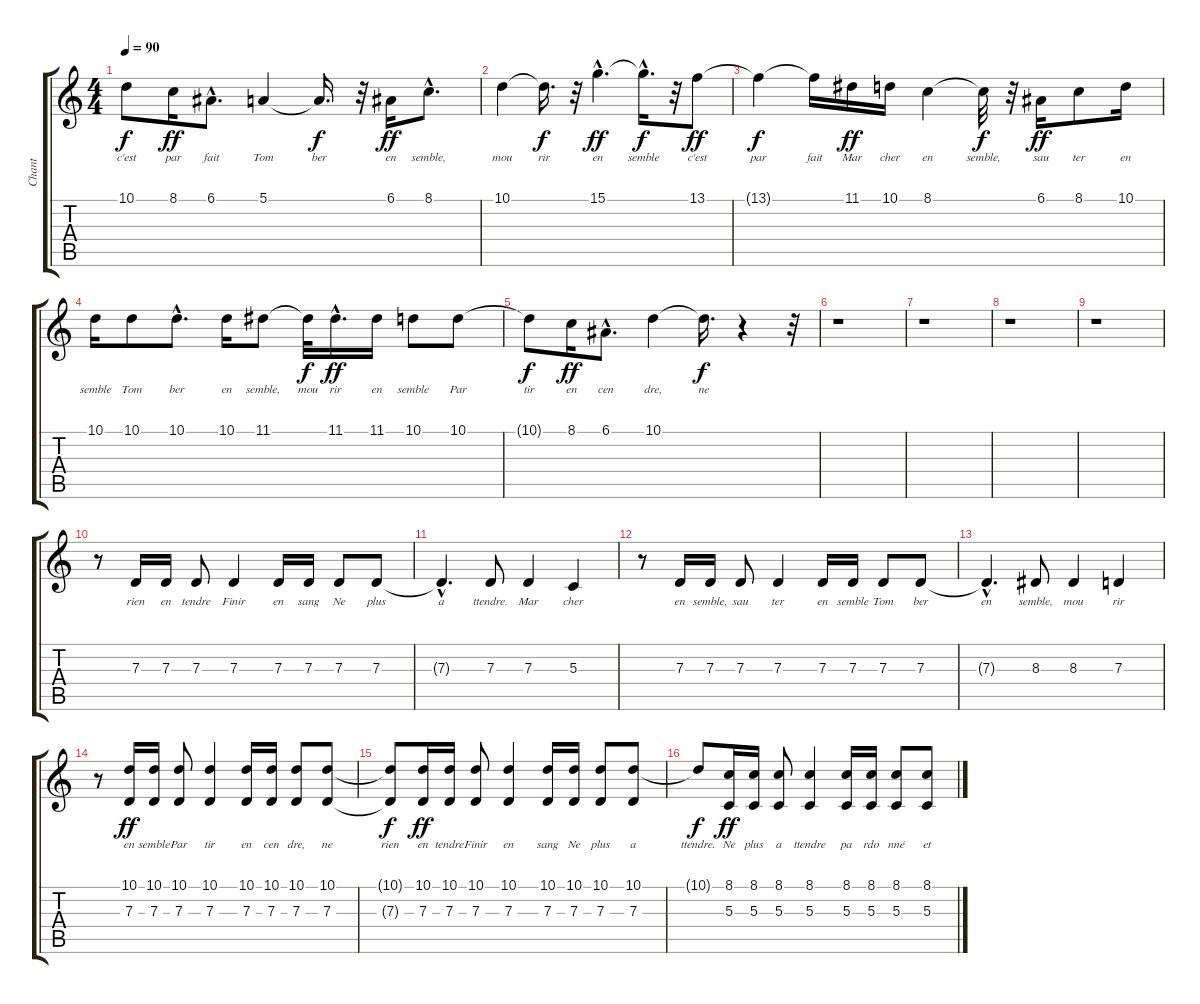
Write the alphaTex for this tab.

\track ("Chant" "Chant") {instrument flute}
\staff {score tabs}
\tuning (E4 B3 G3 D3 A2 E2) {hide}
\ts (4 4)
\tempo 90
\clef g2
\ks c
10.1{t}.8{lyrics (0 "c'est") lyrics (1 "") lyrics (2 "") lyrics (3 "") lyrics (4 "") dy f} 8.1.16{lyrics (0 "par") lyrics (1 "") lyrics (2 "") lyrics (3 "") lyrics (4 "") dy ff} 6.1{hac}.8{d lyrics (0 "fait") lyrics (1 "") lyrics (2 "") lyrics (3 "") lyrics (4 "")} 5.1.4{lyrics (0 "Tom") lyrics (1 "") lyrics (2 "") lyrics (3 "") lyrics (4 "")} 5.1{t}.16{d lyrics (0 "ber") lyrics (1 "") lyrics (2 "") lyrics (3 "") lyrics (4 "") dy f} r.32 6.1.16{lyrics (0 "en") lyrics (1 "") lyrics (2 "") lyrics (3 "") lyrics (4 "") dy ff} 8.1{hac}.8{d lyrics (0 "semble,") lyrics (1 "") lyrics (2 "") lyrics (3 "") lyrics (4 "")} |
10.1.4{lyrics (0 "mou") lyrics (1 "") lyrics (2 "") lyrics (3 "") lyrics (4 "")} 10.1{t}.16{d lyrics (0 "rir") lyrics (1 "") lyrics (2 "") lyrics (3 "") lyrics (4 "") dy f} r.32 15.1{hac}.4{d lyrics (0 "en") lyrics (1 "") lyrics (2 "") lyrics (3 "") lyrics (4 "") dy ff} 15.1{hac t}.16{d lyrics (0 "semble") lyrics (1 "") lyrics (2 "") lyrics (3 "") lyrics (4 "") dy f} r.32 13.1.8{lyrics (0 "c'est") lyrics (1 "") lyrics (2 "") lyrics (3 "") lyrics (4 "") dy ff} |
13.1{t}.4{lyrics (0 "par") lyrics (1 "") lyrics (2 "") lyrics (3 "") lyrics (4 "") dy f} 13.1{t}.16{lyrics (0 "fait") lyrics (1 "") lyrics (2 "") lyrics (3 "") lyrics (4 "")} 11.1.16{lyrics (0 "Mar") lyrics (1 "") lyrics (2 "") lyrics (3 "") lyrics (4 "") dy ff} 10.1.16{lyrics (0 "cher") lyrics (1 "") lyrics (2 "") lyrics (3 "") lyrics (4 "")} 8.1.4{lyrics (0 "en") lyrics (1 "") lyrics (2 "") lyrics (3 "") lyrics (4 "")} 8.1{t}.32{lyrics (0 "semble,") lyrics (1 "") lyrics (2 "") lyrics (3 "") lyrics (4 "") dy f} r.32 6.1.16{lyrics (0 "sau") lyrics (1 "") lyrics (2 "") lyrics (3 "") lyrics (4 "") dy ff} 8.1.8{lyrics (0 "ter") lyrics (1 "") lyrics (2 "") lyrics (3 "") lyrics (4 "")} 10.1.16{lyrics (0 "en") lyrics (1 "") lyrics (2 "") lyrics (3 "") lyrics (4 "")} |
10.1.16{lyrics (0 "semble") lyrics (1 "") lyrics (2 "") lyrics (3 "") lyrics (4 "")} 10.1.8{lyrics (0 "Tom") lyrics (1 "") lyrics (2 "") lyrics (3 "") lyrics (4 "")} 10.1{hac}.8{d lyrics (0 "ber") lyrics (1 "") lyrics (2 "") lyrics (3 "") lyrics (4 "")} 10.1.16{lyrics (0 "en") lyrics (1 "") lyrics (2 "") lyrics (3 "") lyrics (4 "")} 11.1.8{lyrics (0 "semble,") lyrics (1 "") lyrics (2 "") lyrics (3 "") lyrics (4 "")} 11.1{t}.32{lyrics (0 "mou") lyrics (1 "") lyrics (2 "") lyrics (3 "") lyrics (4 "") dy f} 11.1{hac}.16{d lyrics (0 "rir") lyrics (1 "") lyrics (2 "") lyrics (3 "") lyrics (4 "") dy ff} 11.1.16{lyrics (0 "en") lyrics (1 "") lyrics (2 "") lyrics (3 "") lyrics (4 "")} 10.1.8{lyrics (0 "semble") lyrics (1 "") lyrics (2 "") lyrics (3 "") lyrics (4 "")} 10.1.8{lyrics (0 "Par") lyrics (1 "") lyrics (2 "") lyrics (3 "") lyrics (4 "")} |
10.1{t}.8{lyrics (0 "tir") lyrics (1 "") lyrics (2 "") lyrics (3 "") lyrics (4 "") dy f} 8.1.16{lyrics (0 "en") lyrics (1 "") lyrics (2 "") lyrics (3 "") lyrics (4 "") dy ff} 6.1{hac}.8{d lyrics (0 "cen") lyrics (1 "") lyrics (2 "") lyrics (3 "") lyrics (4 "")} 10.1.4{lyrics (0 "dre,") lyrics (1 "") lyrics (2 "") lyrics (3 "") lyrics (4 "")} 10.1{t}.16{d lyrics (0 "ne") lyrics (1 "") lyrics (2 "") lyrics (3 "") lyrics (4 "") dy f} r.4 r.32 |
r.1 |
r.1 |
r.1 |
r.1 |
r.8 7.3.16{lyrics (0 "rien") lyrics (1 "") lyrics (2 "") lyrics (3 "") lyrics (4 "")} 7.3.16{lyrics (0 "en") lyrics (1 "") lyrics (2 "") lyrics (3 "") lyrics (4 "")} 7.3.8{lyrics (0 "tendre") lyrics (1 "") lyrics (2 "") lyrics (3 "") lyrics (4 "")} 7.3.4{lyrics (0 "Finir") lyrics (1 "") lyrics (2 "") lyrics (3 "") lyrics (4 "")} 7.3.16{lyrics (0 "en") lyrics (1 "") lyrics (2 "") lyrics (3 "") lyrics (4 "")} 7.3.16{lyrics (0 "sang") lyrics (1 "") lyrics (2 "") lyrics (3 "") lyrics (4 "")} 7.3.8{lyrics (0 "Ne") lyrics (1 "") lyrics (2 "") lyrics (3 "") lyrics (4 "")} 7.3.8{lyrics (0 "plus") lyrics (1 "") lyrics (2 "") lyrics (3 "") lyrics (4 "")} |
7.3{hac t}.4{d lyrics (0 "a") lyrics (1 "") lyrics (2 "") lyrics (3 "") lyrics (4 "")} 7.3.8{lyrics (0 "ttendre.") lyrics (1 "") lyrics (2 "") lyrics (3 "") lyrics (4 "")} 7.3.4{lyrics (0 "Mar") lyrics (1 "") lyrics (2 "") lyrics (3 "") lyrics (4 "")} 5.3.4{lyrics (0 "cher") lyrics (1 "") lyrics (2 "") lyrics (3 "") lyrics (4 "")} |
r.8 7.3.16{lyrics (0 "en") lyrics (1 "") lyrics (2 "") lyrics (3 "") lyrics (4 "")} 7.3.16{lyrics (0 "semble,") lyrics (1 "") lyrics (2 "") lyrics (3 "") lyrics (4 "")} 7.3.8{lyrics (0 "sau") lyrics (1 "") lyrics (2 "") lyrics (3 "") lyrics (4 "")} 7.3.4{lyrics (0 "ter") lyrics (1 "") lyrics (2 "") lyrics (3 "") lyrics (4 "")} 7.3.16{lyrics (0 "en") lyrics (1 "") lyrics (2 "") lyrics (3 "") lyrics (4 "")} 7.3.16{lyrics (0 "semble") lyrics (1 "") lyrics (2 "") lyrics (3 "") lyrics (4 "")} 7.3.8{lyrics (0 "Tom") lyrics (1 "") lyrics (2 "") lyrics (3 "") lyrics (4 "")} 7.3.8{lyrics (0 "ber") lyrics (1 "") lyrics (2 "") lyrics (3 "") lyrics (4 "")} |
7.3{hac t}.4{d lyrics (0 "en") lyrics (1 "") lyrics (2 "") lyrics (3 "") lyrics (4 "")} 8.3.8{lyrics (0 "semble,") lyrics (1 "") lyrics (2 "") lyrics (3 "") lyrics (4 "")} 8.3.4{lyrics (0 "mou") lyrics (1 "") lyrics (2 "") lyrics (3 "") lyrics (4 "")} 7.3.4{lyrics (0 "rir") lyrics (1 "") lyrics (2 "") lyrics (3 "") lyrics (4 "")} |
r.8 (10.1 7.3).16{lyrics (0 "en") lyrics (1 "") lyrics (2 "") lyrics (3 "") lyrics (4 "") dy ff} (10.1 7.3).16{lyrics (0 "semble") lyrics (1 "") lyrics (2 "") lyrics (3 "") lyrics (4 "")} (10.1 7.3).8{lyrics (0 "Par") lyrics (1 "") lyrics (2 "") lyrics (3 "") lyrics (4 "")} (10.1 7.3).4{lyrics (0 "tir") lyrics (1 "") lyrics (2 "") lyrics (3 "") lyrics (4 "")} (10.1 7.3).16{lyrics (0 "en") lyrics (1 "") lyrics (2 "") lyrics (3 "") lyrics (4 "")} (10.1 7.3).16{lyrics (0 "cen") lyrics (1 "") lyrics (2 "") lyrics (3 "") lyrics (4 "")} (10.1 7.3).8{lyrics (0 "dre,") lyrics (1 "") lyrics (2 "") lyrics (3 "") lyrics (4 "")} (10.1 7.3).8{lyrics (0 "ne") lyrics (1 "") lyrics (2 "") lyrics (3 "") lyrics (4 "")} |
(10.1{t} 7.3{t}).8{lyrics (0 "rien") lyrics (1 "") lyrics (2 "") lyrics (3 "") lyrics (4 "") dy f} (10.1 7.3).16{lyrics (0 "en") lyrics (1 "") lyrics (2 "") lyrics (3 "") lyrics (4 "") dy ff} (10.1 7.3).16{lyrics (0 "tendre") lyrics (1 "") lyrics (2 "") lyrics (3 "") lyrics (4 "")} (10.1 7.3).8{lyrics (0 "Finir") lyrics (1 "") lyrics (2 "") lyrics (3 "") lyrics (4 "")} (10.1 7.3).4{lyrics (0 "en") lyrics (1 "") lyrics (2 "") lyrics (3 "") lyrics (4 "")} (10.1 7.3).16{lyrics (0 "sang") lyrics (1 "") lyrics (2 "") lyrics (3 "") lyrics (4 "")} (10.1 7.3).16{lyrics (0 "Ne") lyrics (1 "") lyrics (2 "") lyrics (3 "") lyrics (4 "")} (10.1 7.3).8{lyrics (0 "plus") lyrics (1 "") lyrics (2 "") lyrics (3 "") lyrics (4 "")} (10.1 7.3).8{lyrics (0 "a") lyrics (1 "") lyrics (2 "") lyrics (3 "") lyrics (4 "")} |
10.1{t}.8{lyrics (0 "ttendre.") lyrics (1 "") lyrics (2 "") lyrics (3 "") lyrics (4 "") dy f} (8.1 5.3).16{lyrics (0 "Ne") lyrics (1 "") lyrics (2 "") lyrics (3 "") lyrics (4 "") dy ff} (8.1 5.3).16{lyrics (0 "plus") lyrics (1 "") lyrics (2 "") lyrics (3 "") lyrics (4 "")} (8.1 5.3).8{lyrics (0 "a") lyrics (1 "") lyrics (2 "") lyrics (3 "") lyrics (4 "")} (8.1 5.3).4{lyrics (0 "ttendre") lyrics (1 "") lyrics (2 "") lyrics (3 "") lyrics (4 "")} (8.1 5.3).16{lyrics (0 "pa") lyrics (1 "") lyrics (2 "") lyrics (3 "") lyrics (4 "")} (8.1 5.3).16{lyrics (0 "rdo") lyrics (1 "") lyrics (2 "") lyrics (3 "") lyrics (4 "")} (8.1 5.3).8{lyrics (0 "nné") lyrics (1 "") lyrics (2 "") lyrics (3 "") lyrics (4 "")} (8.1 5.3).8{lyrics (0 "et") lyrics (1 "") lyrics (2 "") lyrics (3 "") lyrics (4 "")}
